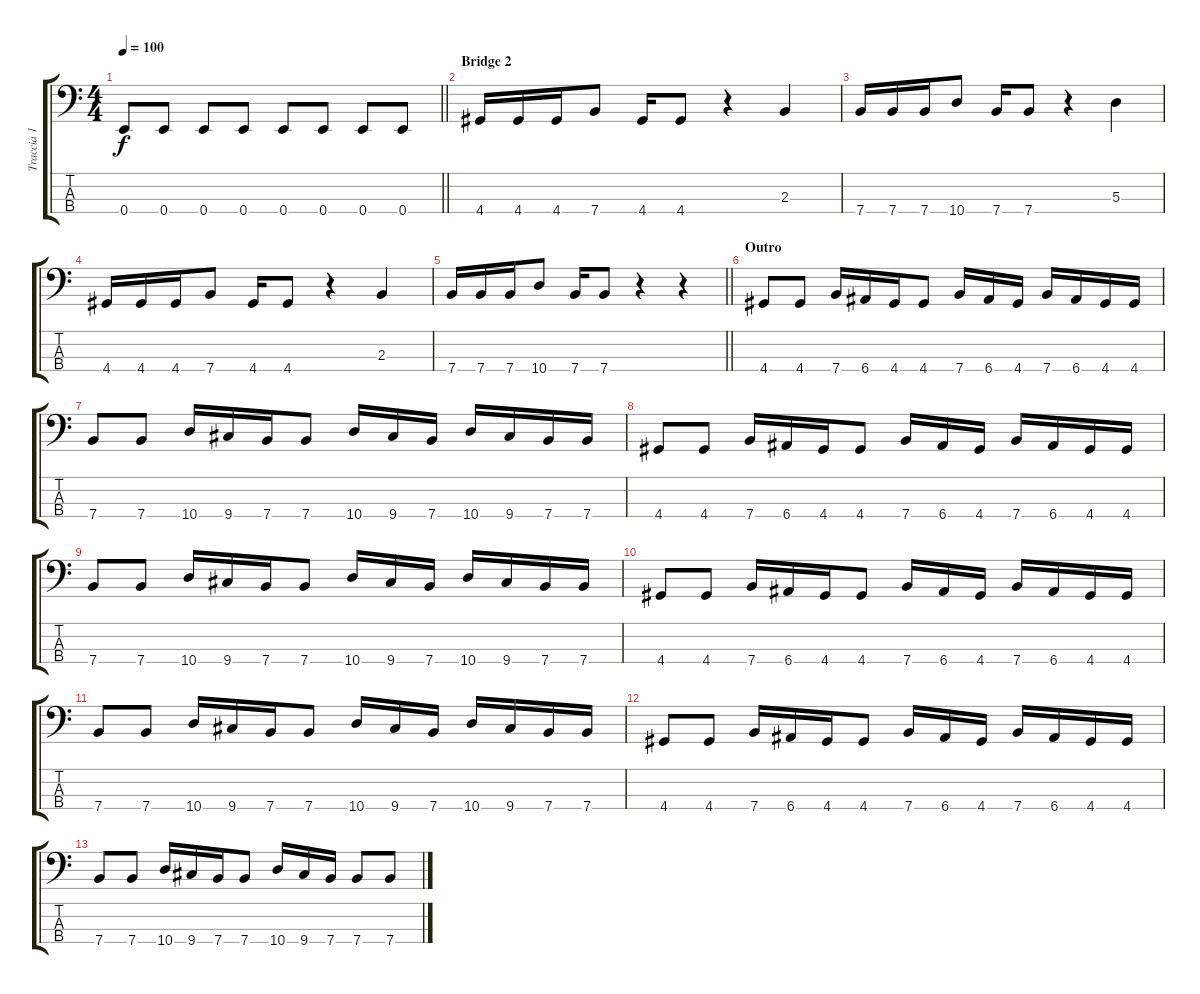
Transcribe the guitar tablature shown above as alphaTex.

\track ("Traccia 1" "Traccia 1") {instrument electricbasspick}
\staff {score tabs}
\tuning (G2 D2 A1 E1) {hide}
\ts (4 4)
\tempo 100
\clef f4
\barLineRight lightlight
\ks c
0.4.8{dy f} 0.4.8 0.4.8 0.4.8 0.4.8 0.4.8 0.4.8 0.4.8 |
\section ("" "Bridge 2")
4.4.16 4.4.16 4.4.16 7.4.8 4.4.16 4.4.8 r.4 2.3.4 |
7.4.16 7.4.16 7.4.16 10.4.8 7.4.16 7.4.8 r.4 5.3.4 |
4.4.16 4.4.16 4.4.16 7.4.8 4.4.16 4.4.8 r.4 2.3.4 |
\barLineRight lightlight
7.4.16 7.4.16 7.4.16 10.4.8 7.4.16 7.4.8 r.4 r.4 |
\section ("" "Outro")
4.4.8 4.4.8 7.4.16 6.4.16 4.4.16 4.4.8 7.4.16 6.4.16 4.4.16 7.4.16 6.4.16 4.4.16 4.4.16 |
7.4.8 7.4.8 10.4.16 9.4.16 7.4.16 7.4.8 10.4.16 9.4.16 7.4.16 10.4.16 9.4.16 7.4.16 7.4.16 |
4.4.8 4.4.8 7.4.16 6.4.16 4.4.16 4.4.8 7.4.16 6.4.16 4.4.16 7.4.16 6.4.16 4.4.16 4.4.16 |
7.4.8 7.4.8 10.4.16 9.4.16 7.4.16 7.4.8 10.4.16 9.4.16 7.4.16 10.4.16 9.4.16 7.4.16 7.4.16 |
4.4.8 4.4.8 7.4.16 6.4.16 4.4.16 4.4.8 7.4.16 6.4.16 4.4.16 7.4.16 6.4.16 4.4.16 4.4.16 |
7.4.8 7.4.8 10.4.16 9.4.16 7.4.16 7.4.8 10.4.16 9.4.16 7.4.16 10.4.16 9.4.16 7.4.16 7.4.16 |
4.4.8 4.4.8 7.4.16 6.4.16 4.4.16 4.4.8 7.4.16 6.4.16 4.4.16 7.4.16 6.4.16 4.4.16 4.4.16 |
7.4.8 7.4.8 10.4.16 9.4.16 7.4.16 7.4.8 10.4.16 9.4.16 7.4.16 7.4.8 7.4.8
